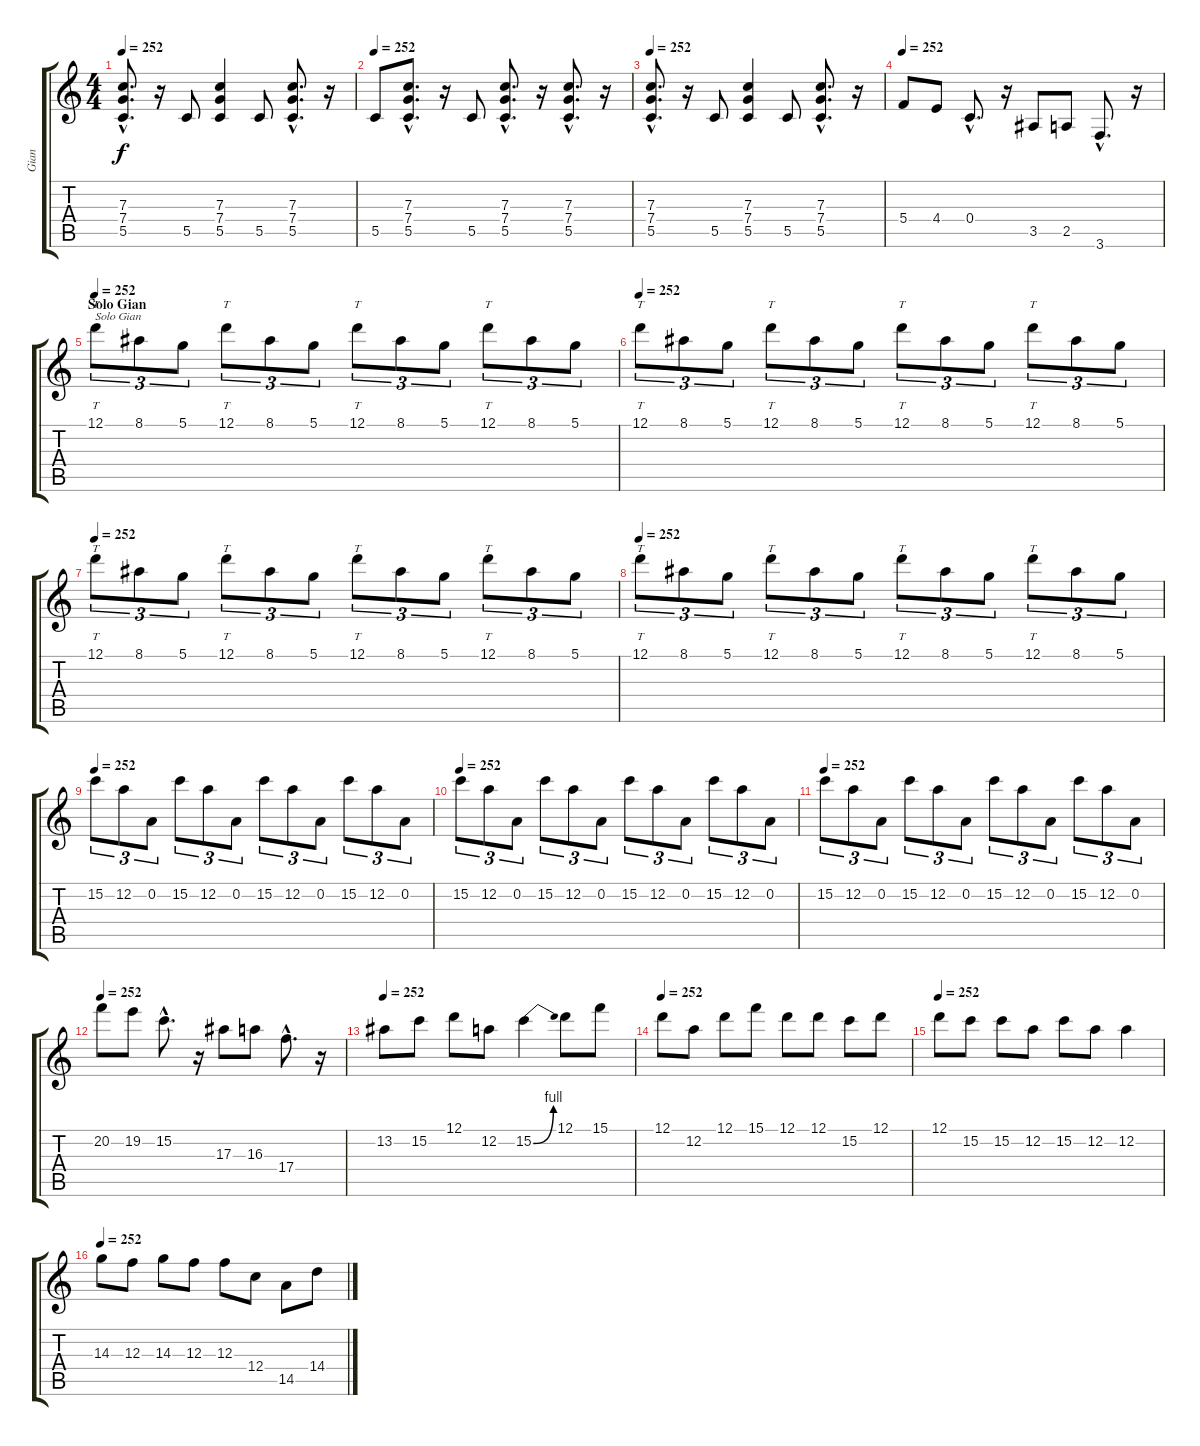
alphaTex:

\track ("Gian" "Gian") {instrument distortionguitar}
\staff {score tabs}
\tuning (D4 A3 F3 C3 G2 D2) {hide}
\ts (4 4)
\tempo 252
\clef g2
\ks c
(7.3{hac} 7.4{hac} 5.5{hac}).8{d dy f} r.16 5.5.8 (7.3 7.4 5.5).4 5.5.8 (7.3{hac} 7.4{hac} 5.5{hac}).8{d} r.16 |
\tempo 252
5.5.8 (7.3{hac} 7.4{hac} 5.5{hac}).8{d} r.16 5.5.8 (7.3{hac} 7.4{hac} 5.5{hac}).8{d} r.16 (7.3{hac} 7.4{hac} 5.5{hac}).8{d} r.16 |
\tempo 252
(7.3{hac} 7.4{hac} 5.5{hac}).8{d} r.16 5.5.8 (7.3 7.4 5.5).4 5.5.8 (7.3{hac} 7.4{hac} 5.5{hac}).8{d} r.16 |
\tempo 252
5.4.8 4.4.8 0.4{hac}.8{d} r.16 3.5.8 2.5.8 3.6{hac}.8{d} r.16 |
\section ("" "Solo Gian")
\tempo 200
\tempo 252
12.1.8{tt tu (3 2) txt "Solo Gian"} 8.1.8{tu (3 2)} 5.1.8{tu (3 2)} 12.1.8{tt tu (3 2)} 8.1.8{tu (3 2)} 5.1.8{tu (3 2)} 12.1.8{tt tu (3 2)} 8.1.8{tu (3 2)} 5.1.8{tu (3 2)} 12.1.8{tt tu (3 2)} 8.1.8{tu (3 2)} 5.1.8{tu (3 2)} |
\tempo 252
12.1.8{tt tu (3 2)} 8.1.8{tu (3 2)} 5.1.8{tu (3 2)} 12.1.8{tt tu (3 2)} 8.1.8{tu (3 2)} 5.1.8{tu (3 2)} 12.1.8{tt tu (3 2)} 8.1.8{tu (3 2)} 5.1.8{tu (3 2)} 12.1.8{tt tu (3 2)} 8.1.8{tu (3 2)} 5.1.8{tu (3 2)} |
\tempo 252
12.1.8{tt tu (3 2)} 8.1.8{tu (3 2)} 5.1.8{tu (3 2)} 12.1.8{tt tu (3 2)} 8.1.8{tu (3 2)} 5.1.8{tu (3 2)} 12.1.8{tt tu (3 2)} 8.1.8{tu (3 2)} 5.1.8{tu (3 2)} 12.1.8{tt tu (3 2)} 8.1.8{tu (3 2)} 5.1.8{tu (3 2)} |
\tempo 252
12.1.8{tt tu (3 2)} 8.1.8{tu (3 2)} 5.1.8{tu (3 2)} 12.1.8{tt tu (3 2)} 8.1.8{tu (3 2)} 5.1.8{tu (3 2)} 12.1.8{tt tu (3 2)} 8.1.8{tu (3 2)} 5.1.8{tu (3 2)} 12.1.8{tt tu (3 2)} 8.1.8{tu (3 2)} 5.1.8{tu (3 2)} |
\tempo 252
15.2.8{tu (3 2)} 12.2.8{tu (3 2)} 0.2.8{tu (3 2)} 15.2.8{tu (3 2)} 12.2.8{tu (3 2)} 0.2.8{tu (3 2)} 15.2.8{tu (3 2)} 12.2.8{tu (3 2)} 0.2.8{tu (3 2)} 15.2.8{tu (3 2)} 12.2.8{tu (3 2)} 0.2.8{tu (3 2)} |
\tempo 252
15.2.8{tu (3 2)} 12.2.8{tu (3 2)} 0.2.8{tu (3 2)} 15.2.8{tu (3 2)} 12.2.8{tu (3 2)} 0.2.8{tu (3 2)} 15.2.8{tu (3 2)} 12.2.8{tu (3 2)} 0.2.8{tu (3 2)} 15.2.8{tu (3 2)} 12.2.8{tu (3 2)} 0.2.8{tu (3 2)} |
\tempo 252
15.2.8{tu (3 2)} 12.2.8{tu (3 2)} 0.2.8{tu (3 2)} 15.2.8{tu (3 2)} 12.2.8{tu (3 2)} 0.2.8{tu (3 2)} 15.2.8{tu (3 2)} 12.2.8{tu (3 2)} 0.2.8{tu (3 2)} 15.2.8{tu (3 2)} 12.2.8{tu (3 2)} 0.2.8{tu (3 2)} |
\tempo 252
20.2.8 19.2.8 15.2{hac}.8{d} r.16 17.3.8 16.3.8 17.4{hac}.8{d} r.16 |
\tempo 252
13.2.8 15.2.8 12.1.8 12.2.8 15.2{be (bend 0 0 60 4)}.4 12.1.8 15.1.8 |
\tempo 252
12.1.8 12.2.8 12.1.8 15.1.8 12.1.8 12.1.8 15.2.8 12.1.8 |
\tempo 252
12.1.8 15.2.8 15.2.8 12.2.8 15.2.8 12.2.8 12.2.4 |
\tempo 252
14.3.8 12.3.8 14.3.8 12.3.8 12.3.8 12.4.8 14.5.8 14.4.8
